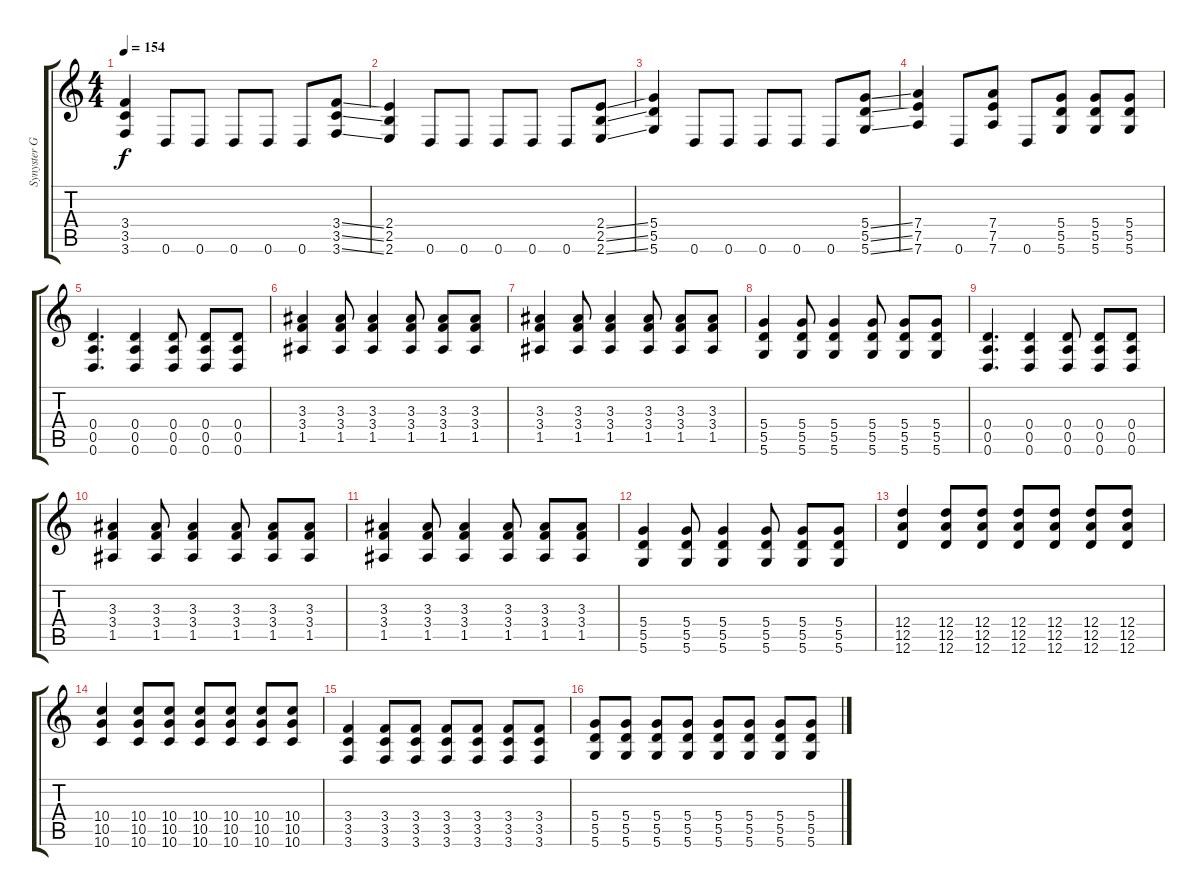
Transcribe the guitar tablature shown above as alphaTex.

\track ("Synyster Gates" "Synyster G") {instrument distortionguitar}
\staff {score tabs}
\tuning (E4 B3 G3 D3 A2 D2) {hide}
\ts (4 4)
\tempo 154
\clef g2
\ks c
(3.4 3.5 3.6).4{dy f} 0.6.8 0.6.8 0.6.8 0.6.8 0.6.8 (3.4{ss} 3.5{ss} 3.6{ss}).8 |
(2.4 2.5 2.6).4 0.6.8 0.6.8 0.6.8 0.6.8 0.6.8 (2.4{ss} 2.5{ss} 2.6{ss}).8 |
(5.4 5.5 5.6).4 0.6.8 0.6.8 0.6.8 0.6.8 0.6.8 (5.4{ss} 5.5{ss} 5.6{ss}).8 |
(7.4 7.5 7.6).4 0.6.8 (7.4 7.5 7.6).8 0.6.8 (5.4 5.5 5.6).8 (5.4 5.5 5.6).8 (5.4 5.5 5.6).8 |
(0.4 0.5 0.6).4{d} (0.4 0.5 0.6).4 (0.4 0.5 0.6).8 (0.4 0.5 0.6).8 (0.4 0.5 0.6).8 |
(3.3 3.4 1.5).4 (3.3 3.4 1.5).8 (3.3 3.4 1.5).4 (3.3 3.4 1.5).8 (3.3 3.4 1.5).8 (3.3 3.4 1.5).8 |
(3.3 3.4 1.5).4 (3.3 3.4 1.5).8 (3.3 3.4 1.5).4 (3.3 3.4 1.5).8 (3.3 3.4 1.5).8 (3.3 3.4 1.5).8 |
(5.4 5.5 5.6).4 (5.4 5.5 5.6).8 (5.4 5.5 5.6).4 (5.4 5.5 5.6).8 (5.4 5.5 5.6).8 (5.4 5.5 5.6).8 |
(0.4 0.5 0.6).4{d} (0.4 0.5 0.6).4 (0.4 0.5 0.6).8 (0.4 0.5 0.6).8 (0.4 0.5 0.6).8 |
(3.3 3.4 1.5).4 (3.3 3.4 1.5).8 (3.3 3.4 1.5).4 (3.3 3.4 1.5).8 (3.3 3.4 1.5).8 (3.3 3.4 1.5).8 |
(3.3 3.4 1.5).4 (3.3 3.4 1.5).8 (3.3 3.4 1.5).4 (3.3 3.4 1.5).8 (3.3 3.4 1.5).8 (3.3 3.4 1.5).8 |
(5.4 5.5 5.6).4 (5.4 5.5 5.6).8 (5.4 5.5 5.6).4 (5.4 5.5 5.6).8 (5.4 5.5 5.6).8 (5.4 5.5 5.6).8 |
(12.4 12.5 12.6).4 (12.4 12.5 12.6).8 (12.4 12.5 12.6).8 (12.4 12.5 12.6).8 (12.4 12.5 12.6).8 (12.4 12.5 12.6).8 (12.4 12.5 12.6).8 |
(10.4 10.5 10.6).4 (10.4 10.5 10.6).8 (10.4 10.5 10.6).8 (10.4 10.5 10.6).8 (10.4 10.5 10.6).8 (10.4 10.5 10.6).8 (10.4 10.5 10.6).8 |
(3.4 3.5 3.6).4 (3.4 3.5 3.6).8 (3.4 3.5 3.6).8 (3.4 3.5 3.6).8 (3.4 3.5 3.6).8 (3.4 3.5 3.6).8 (3.4 3.5 3.6).8 |
(5.4 5.5 5.6).8 (5.4 5.5 5.6).8 (5.4 5.5 5.6).8 (5.4 5.5 5.6).8 (5.4 5.5 5.6).8 (5.4 5.5 5.6).8 (5.4 5.5 5.6).8 (5.4 5.5 5.6).8
